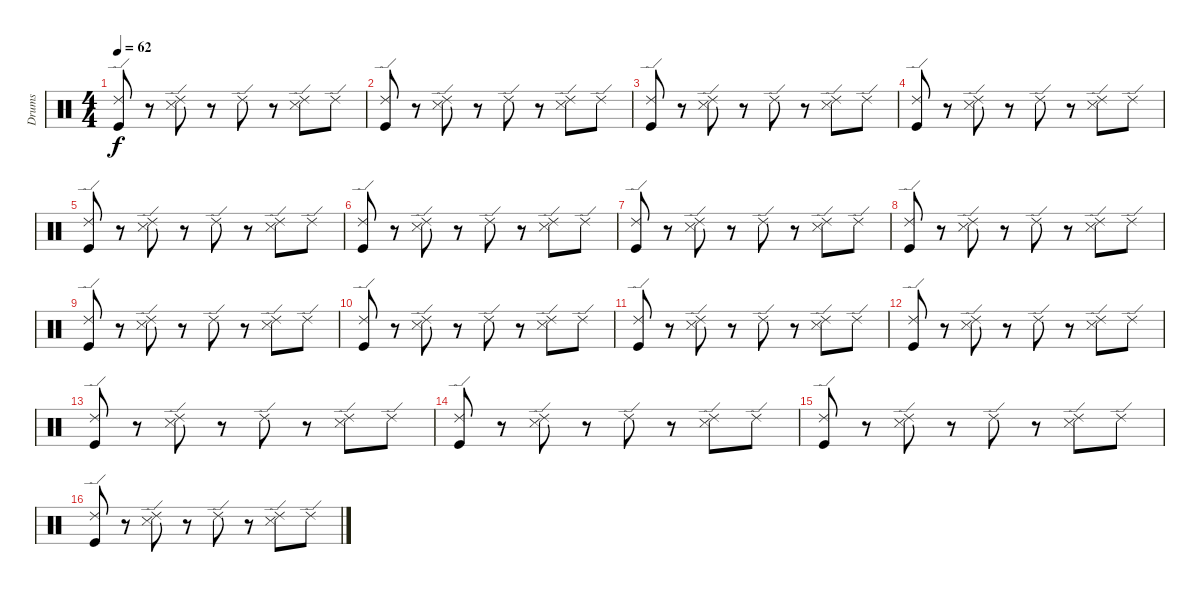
\track ("Drums" "Drums") {instrument percussion}
\staff {score}
\articulation defaults
\ts (4 4)
\tempo 62
\clef neutral
\ks c
("Kick (hit)" "Ride (edge) 2").8{dy f} r.8 ("Snare (side stick) 3" "Ride (edge) 2").8 r.8 "Ride (edge) 2".8 r.8 ("Snare (side stick) 3" "Ride (edge) 2").8 "Ride (edge) 2".8 |
("Kick (hit)" "Ride (edge) 2").8 r.8 ("Snare (side stick) 3" "Ride (edge) 2").8 r.8 "Ride (edge) 2".8 r.8 ("Snare (side stick) 3" "Ride (edge) 2").8 "Ride (edge) 2".8 |
("Kick (hit)" "Ride (edge) 2").8 r.8 ("Snare (side stick) 3" "Ride (edge) 2").8 r.8 "Ride (edge) 2".8 r.8 ("Snare (side stick) 3" "Ride (edge) 2").8 "Ride (edge) 2".8 |
("Kick (hit)" "Ride (edge) 2").8 r.8 ("Snare (side stick) 3" "Ride (edge) 2").8 r.8 "Ride (edge) 2".8 r.8 ("Snare (side stick) 3" "Ride (edge) 2").8 "Ride (edge) 2".8 |
("Kick (hit)" "Ride (edge) 2").8 r.8 ("Snare (side stick) 3" "Ride (edge) 2").8 r.8 "Ride (edge) 2".8 r.8 ("Snare (side stick) 3" "Ride (edge) 2").8 "Ride (edge) 2".8 |
("Kick (hit)" "Ride (edge) 2").8 r.8 ("Snare (side stick) 3" "Ride (edge) 2").8 r.8 "Ride (edge) 2".8 r.8 ("Snare (side stick) 3" "Ride (edge) 2").8 "Ride (edge) 2".8 |
("Kick (hit)" "Ride (edge) 2").8 r.8 ("Snare (side stick) 3" "Ride (edge) 2").8 r.8 "Ride (edge) 2".8 r.8 ("Snare (side stick) 3" "Ride (edge) 2").8 "Ride (edge) 2".8 |
("Kick (hit)" "Ride (edge) 2").8 r.8 ("Snare (side stick) 3" "Ride (edge) 2").8 r.8 "Ride (edge) 2".8 r.8 ("Snare (side stick) 3" "Ride (edge) 2").8 "Ride (edge) 2".8 |
("Kick (hit)" "Ride (edge) 2").8 r.8 ("Snare (side stick) 3" "Ride (edge) 2").8 r.8 "Ride (edge) 2".8 r.8 ("Snare (side stick) 3" "Ride (edge) 2").8 "Ride (edge) 2".8 |
("Kick (hit)" "Ride (edge) 2").8 r.8 ("Snare (side stick) 3" "Ride (edge) 2").8 r.8 "Ride (edge) 2".8 r.8 ("Snare (side stick) 3" "Ride (edge) 2").8 "Ride (edge) 2".8 |
("Kick (hit)" "Ride (edge) 2").8 r.8 ("Snare (side stick) 3" "Ride (edge) 2").8 r.8 "Ride (edge) 2".8 r.8 ("Snare (side stick) 3" "Ride (edge) 2").8 "Ride (edge) 2".8 |
("Kick (hit)" "Ride (edge) 2").8 r.8 ("Snare (side stick) 3" "Ride (edge) 2").8 r.8 "Ride (edge) 2".8 r.8 ("Snare (side stick) 3" "Ride (edge) 2").8 "Ride (edge) 2".8 |
("Kick (hit)" "Ride (edge) 2").8 r.8 ("Snare (side stick) 3" "Ride (edge) 2").8 r.8 "Ride (edge) 2".8 r.8 ("Snare (side stick) 3" "Ride (edge) 2").8 "Ride (edge) 2".8 |
("Kick (hit)" "Ride (edge) 2").8 r.8 ("Snare (side stick) 3" "Ride (edge) 2").8 r.8 "Ride (edge) 2".8 r.8 ("Snare (side stick) 3" "Ride (edge) 2").8 "Ride (edge) 2".8 |
("Kick (hit)" "Ride (edge) 2").8 r.8 ("Snare (side stick) 3" "Ride (edge) 2").8 r.8 "Ride (edge) 2".8 r.8 ("Snare (side stick) 3" "Ride (edge) 2").8 "Ride (edge) 2".8 |
("Kick (hit)" "Ride (edge) 2").8 r.8 ("Snare (side stick) 3" "Ride (edge) 2").8 r.8 "Ride (edge) 2".8 r.8 ("Snare (side stick) 3" "Ride (edge) 2").8 "Ride (edge) 2".8
